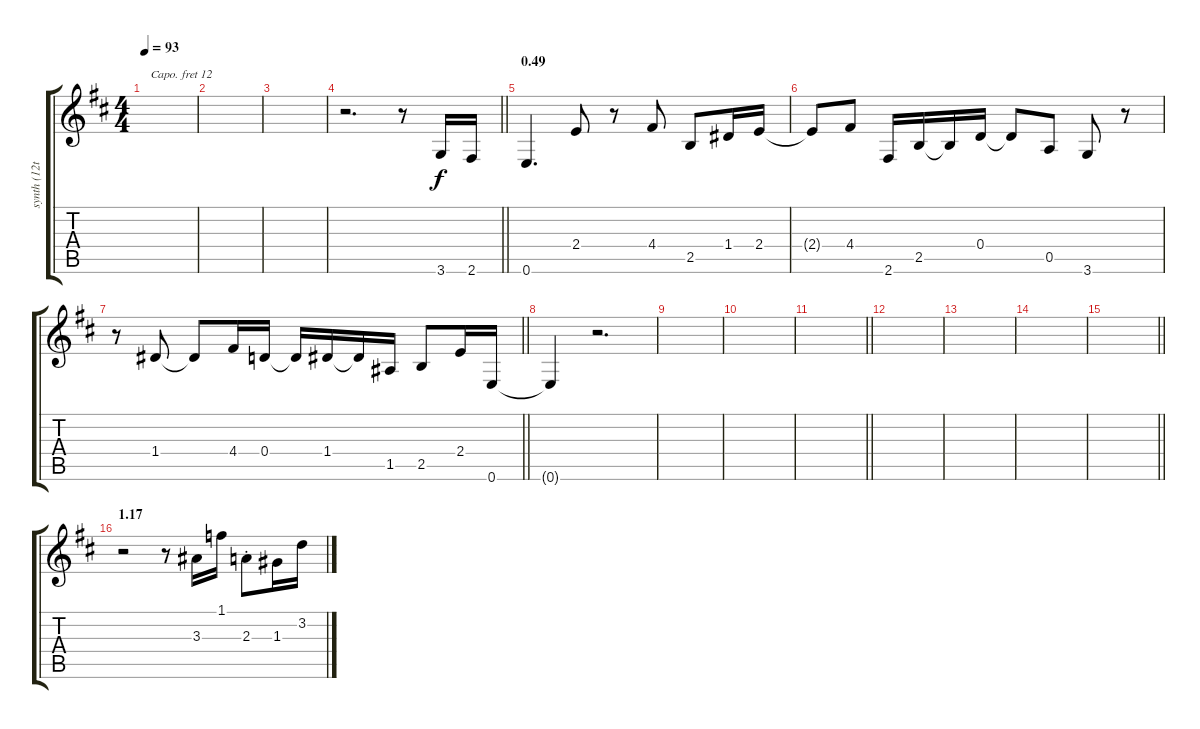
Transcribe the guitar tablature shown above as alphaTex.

\track ("synth (12th)" "synth (12t") {instrument lead1square}
\staff {score tabs}
\capo 12
\tuning (E4 B3 G3 D3 A2 E2) {hide}
\ts (4 4)
\tempo 93
\clef g2
\ks d
|
|
|
\barLineRight lightlight
r.2{d} r.8 3.6.16 2.6.16 |
\section ("" "0.49")
0.6.4{d} 2.4.8 r.8 4.4.8 2.5.8 1.4.16 2.4.16 |
2.4{t}.8 4.4.8 2.6.16 2.5.16 2.5{t}.16 0.4.16 0.4{t}.8 0.5.8 3.6.8 r.8 |
\barLineRight lightlight
r.8 1.4.8 1.4{t}.8 4.4.16 0.4.16 0.4{t}.16 1.4.16 1.4{t}.16 1.5.16 2.5.8 2.4.16 0.6.16 |
0.6{t}.4 r.2{d} |
|
|
\barLineRight lightlight
|
|
|
|
\barLineRight lightlight
|
\section ("" "1.17")
r.2 r.8 3.3.16 1.1.16 2.3{st}.8 1.3.16 3.2.16
